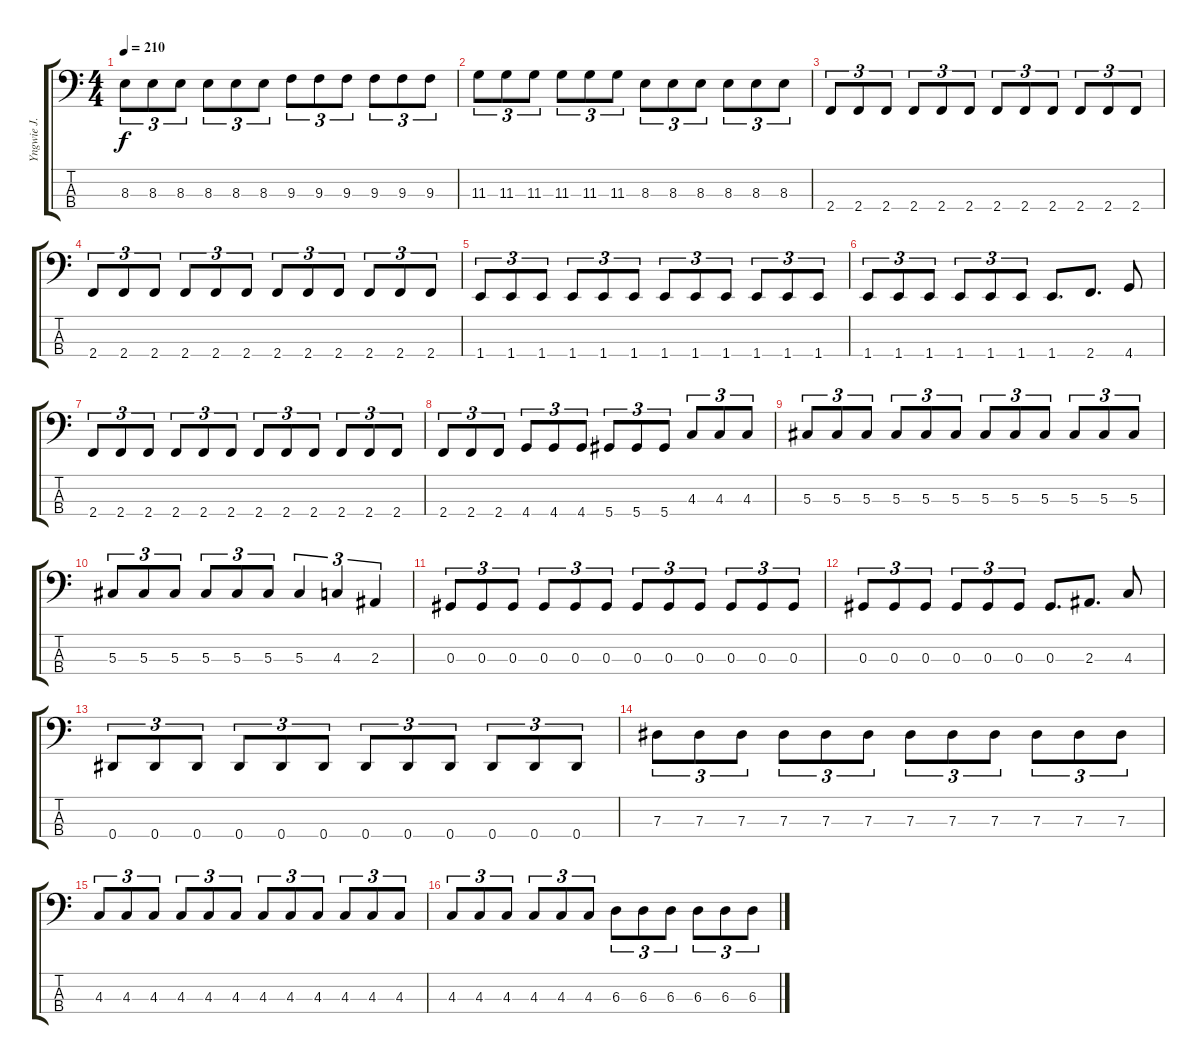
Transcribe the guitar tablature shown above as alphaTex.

\track ("Yngwie J. Malmsteen " "Yngwie J. ") {instrument electricbasspick}
\staff {score tabs}
\tuning (Gb2 Db2 Ab1 Eb1) {hide}
\ts (4 4)
\tempo 210
\clef f4
\ks c
8.3.8{tu (3 2) dy f} 8.3.8{tu (3 2)} 8.3.8{tu (3 2)} 8.3.8{tu (3 2)} 8.3.8{tu (3 2)} 8.3.8{tu (3 2)} 9.3.8{tu (3 2)} 9.3.8{tu (3 2)} 9.3.8{tu (3 2)} 9.3.8{tu (3 2)} 9.3.8{tu (3 2)} 9.3.8{tu (3 2)} |
11.3.8{tu (3 2)} 11.3.8{tu (3 2)} 11.3.8{tu (3 2)} 11.3.8{tu (3 2)} 11.3.8{tu (3 2)} 11.3.8{tu (3 2)} 8.3.8{tu (3 2)} 8.3.8{tu (3 2)} 8.3.8{tu (3 2)} 8.3.8{tu (3 2)} 8.3.8{tu (3 2)} 8.3.8{tu (3 2)} |
2.4.8{tu (3 2)} 2.4.8{tu (3 2)} 2.4.8{tu (3 2)} 2.4.8{tu (3 2)} 2.4.8{tu (3 2)} 2.4.8{tu (3 2)} 2.4.8{tu (3 2)} 2.4.8{tu (3 2)} 2.4.8{tu (3 2)} 2.4.8{tu (3 2)} 2.4.8{tu (3 2)} 2.4.8{tu (3 2)} |
2.4.8{tu (3 2)} 2.4.8{tu (3 2)} 2.4.8{tu (3 2)} 2.4.8{tu (3 2)} 2.4.8{tu (3 2)} 2.4.8{tu (3 2)} 2.4.8{tu (3 2)} 2.4.8{tu (3 2)} 2.4.8{tu (3 2)} 2.4.8{tu (3 2)} 2.4.8{tu (3 2)} 2.4.8{tu (3 2)} |
1.4.8{tu (3 2)} 1.4.8{tu (3 2)} 1.4.8{tu (3 2)} 1.4.8{tu (3 2)} 1.4.8{tu (3 2)} 1.4.8{tu (3 2)} 1.4.8{tu (3 2)} 1.4.8{tu (3 2)} 1.4.8{tu (3 2)} 1.4.8{tu (3 2)} 1.4.8{tu (3 2)} 1.4.8{tu (3 2)} |
1.4.8{tu (3 2)} 1.4.8{tu (3 2)} 1.4.8{tu (3 2)} 1.4.8{tu (3 2)} 1.4.8{tu (3 2)} 1.4.8{tu (3 2)} 1.4.8{d} 2.4.8{d} 4.4.8 |
2.4.8{tu (3 2)} 2.4.8{tu (3 2)} 2.4.8{tu (3 2)} 2.4.8{tu (3 2)} 2.4.8{tu (3 2)} 2.4.8{tu (3 2)} 2.4.8{tu (3 2)} 2.4.8{tu (3 2)} 2.4.8{tu (3 2)} 2.4.8{tu (3 2)} 2.4.8{tu (3 2)} 2.4.8{tu (3 2)} |
2.4.8{tu (3 2)} 2.4.8{tu (3 2)} 2.4.8{tu (3 2)} 4.4.8{tu (3 2)} 4.4.8{tu (3 2)} 4.4.8{tu (3 2)} 5.4.8{tu (3 2)} 5.4.8{tu (3 2)} 5.4.8{tu (3 2)} 4.3.8{tu (3 2)} 4.3.8{tu (3 2)} 4.3.8{tu (3 2)} |
5.3.8{tu (3 2)} 5.3.8{tu (3 2)} 5.3.8{tu (3 2)} 5.3.8{tu (3 2)} 5.3.8{tu (3 2)} 5.3.8{tu (3 2)} 5.3.8{tu (3 2)} 5.3.8{tu (3 2)} 5.3.8{tu (3 2)} 5.3.8{tu (3 2)} 5.3.8{tu (3 2)} 5.3.8{tu (3 2)} |
5.3.8{tu (3 2)} 5.3.8{tu (3 2)} 5.3.8{tu (3 2)} 5.3.8{tu (3 2)} 5.3.8{tu (3 2)} 5.3.8{tu (3 2)} 5.3.4{tu (3 2)} 4.3.4{tu (3 2)} 2.3.4{tu (3 2)} |
0.3.8{tu (3 2)} 0.3.8{tu (3 2)} 0.3.8{tu (3 2)} 0.3.8{tu (3 2)} 0.3.8{tu (3 2)} 0.3.8{tu (3 2)} 0.3.8{tu (3 2)} 0.3.8{tu (3 2)} 0.3.8{tu (3 2)} 0.3.8{tu (3 2)} 0.3.8{tu (3 2)} 0.3.8{tu (3 2)} |
0.3.8{tu (3 2)} 0.3.8{tu (3 2)} 0.3.8{tu (3 2)} 0.3.8{tu (3 2)} 0.3.8{tu (3 2)} 0.3.8{tu (3 2)} 0.3.8{d} 2.3.8{d} 4.3.8 |
0.4.8{tu (3 2)} 0.4.8{tu (3 2)} 0.4.8{tu (3 2)} 0.4.8{tu (3 2)} 0.4.8{tu (3 2)} 0.4.8{tu (3 2)} 0.4.8{tu (3 2)} 0.4.8{tu (3 2)} 0.4.8{tu (3 2)} 0.4.8{tu (3 2)} 0.4.8{tu (3 2)} 0.4.8{tu (3 2)} |
7.3.8{tu (3 2)} 7.3.8{tu (3 2)} 7.3.8{tu (3 2)} 7.3.8{tu (3 2)} 7.3.8{tu (3 2)} 7.3.8{tu (3 2)} 7.3.8{tu (3 2)} 7.3.8{tu (3 2)} 7.3.8{tu (3 2)} 7.3.8{tu (3 2)} 7.3.8{tu (3 2)} 7.3.8{tu (3 2)} |
4.3.8{tu (3 2)} 4.3.8{tu (3 2)} 4.3.8{tu (3 2)} 4.3.8{tu (3 2)} 4.3.8{tu (3 2)} 4.3.8{tu (3 2)} 4.3.8{tu (3 2)} 4.3.8{tu (3 2)} 4.3.8{tu (3 2)} 4.3.8{tu (3 2)} 4.3.8{tu (3 2)} 4.3.8{tu (3 2)} |
4.3.8{tu (3 2)} 4.3.8{tu (3 2)} 4.3.8{tu (3 2)} 4.3.8{tu (3 2)} 4.3.8{tu (3 2)} 4.3.8{tu (3 2)} 6.3.8{tu (3 2)} 6.3.8{tu (3 2)} 6.3.8{tu (3 2)} 6.3.8{tu (3 2)} 6.3.8{tu (3 2)} 6.3.8{tu (3 2)}
